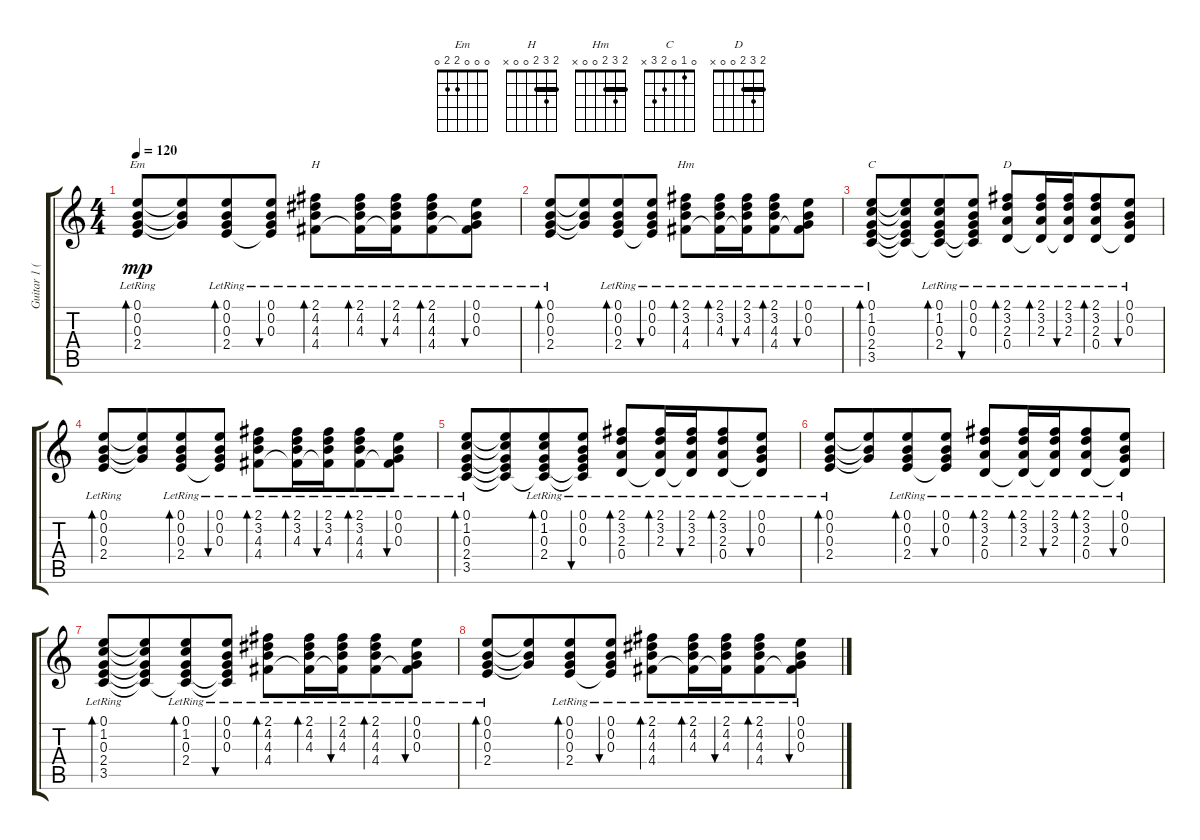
\track ("Guitar 1 (Ruythm)" "Guitar 1 (") {instrument acousticguitarsteel}
\staff {score tabs}
\tuning (E4 B3 G3 D3 A2 E2) {hide}
\chord ("Em" 0 0 0 2 2 0)
\chord ("H" 2 3 2 0 0 x) {barre 2}
\chord ("Hm" 2 3 2 0 0 x) {barre 2}
\chord ("C" 0 1 0 2 3 x)
\chord ("D" 2 3 2 0 0 x) {barre 2}
\ts (4 4)
\tempo 120
\clef g2
\ks c
(0.1{lr} 0.2{lr} 0.3{lr} 2.4{lr}).8{bd 120 ch "Em" dy mp} (0.1{t} 0.2{t} 0.3{t}).8{beam merge} (0.1{lr} 0.2{lr} 0.3{lr} 2.4{lr}).8{bd 120} (0.1{lr} 0.2{lr} 0.3{lr} 2.4{t}).8{bu 120} (2.1{lr} 4.2{lr} 4.3{lr} 4.4{lr}).8{bd 120 ch "H"} (2.1{lr} 4.2{lr} 4.3{lr} 4.4{t}).16{bd 120} (2.1{lr} 4.2{lr} 4.3{lr} 4.4{t}).16{bu 120 beam merge} (2.1{lr} 4.2{lr} 4.3{lr} 4.4{lr}).8{bd 120} (0.1{lr} 0.2{lr} 0.3{lr} 4.4{t}).8{bu 120} |
(0.1{lr} 0.2{lr} 0.3{lr} 2.4{lr}).8{bd 120} (0.1{t} 0.2{t} 0.3{t}).8{beam merge} (0.1{lr} 0.2{lr} 0.3{lr} 2.4{lr}).8{bd 120} (0.1{lr} 0.2{lr} 0.3{lr} 2.4{t}).8{bu 120} (2.1{lr} 3.2{lr} 4.3{lr} 4.4{lr}).8{bd 120 ch "Hm"} (2.1{lr} 3.2{lr} 4.3{lr} 4.4{t}).16{bd 120} (2.1{lr} 3.2{lr} 4.3{lr} 4.4{t}).16{bu 120 beam merge} (2.1{lr} 3.2{lr} 4.3{lr} 4.4{lr}).8{bd 120} (0.1{lr} 0.2{lr} 0.3{lr} 4.4{t}).8{bu 120} |
(0.1{lr} 1.2{lr} 0.3{lr} 2.4{lr} 3.5{lr}).8{bd 120 ch "C"} (0.1{t} 1.2{t} 0.3{t} 2.4{t} 3.5{t}).8{beam merge} (0.1{lr} 1.2{lr} 0.3{lr} 2.4{lr} 3.5{t}).8{bd 120} (0.1{lr} 0.2{lr} 0.3{lr} 2.4{t} 3.5{t}).8{bu 120} (2.1{lr} 3.2{lr} 2.3{lr} 0.4{lr}).8{bd 120 ch "D"} (2.1{lr} 3.2{lr} 2.3{lr} 0.4{t}).16{bd 120} (2.1{lr} 3.2{lr} 2.3{lr} 0.4{t}).16{bu 120 beam merge} (2.1{lr} 3.2{lr} 2.3{lr} 0.4{lr}).8{bd 120} (0.1{lr} 0.2{lr} 0.3{lr} 0.4{t}).8{bu 120} |
(0.1{lr} 0.2{lr} 0.3{lr} 2.4{lr}).8{bd 120 volume 0} (0.1{t} 0.2{t} 0.3{t}).8{beam merge} (0.1{lr} 0.2{lr} 0.3{lr} 2.4{lr}).8{bd 120} (0.1{lr} 0.2{lr} 0.3{lr} 2.4{t}).8{bu 120} (2.1{lr} 3.2{lr} 4.3{lr} 4.4{lr}).8{bd 120} (2.1{lr} 3.2{lr} 4.3{lr} 4.4{t}).16{bd 120} (2.1{lr} 3.2{lr} 4.3{lr} 4.4{t}).16{bu 120 beam merge} (2.1{lr} 3.2{lr} 4.3{lr} 4.4{lr}).8{bd 120} (0.1{lr} 0.2{lr} 0.3{lr} 4.4{t}).8{bu 120} |
(0.1{lr} 1.2{lr} 0.3{lr} 2.4{lr} 3.5{lr}).8{bd 120} (0.1{t} 1.2{t} 0.3{t} 2.4{t} 3.5{t}).8{beam merge} (0.1{lr} 1.2{lr} 0.3{lr} 2.4{lr} 3.5{t}).8{bd 120} (0.1{lr} 0.2{lr} 0.3{lr} 2.4{t} 3.5{t}).8{bu 120} (2.1{lr} 3.2{lr} 2.3{lr} 0.4{lr}).8{bd 120} (2.1{lr} 3.2{lr} 2.3{lr} 0.4{t}).16{bd 120} (2.1{lr} 3.2{lr} 2.3{lr} 0.4{t}).16{bu 120 beam merge} (2.1{lr} 3.2{lr} 2.3{lr} 0.4{lr}).8{bd 120} (0.1{lr} 0.2{lr} 0.3{lr} 0.4{t}).8{bu 120} |
(0.1{lr} 0.2{lr} 0.3{lr} 2.4{lr}).8{bd 120} (0.1{t} 0.2{t} 0.3{t}).8{beam merge} (0.1{lr} 0.2{lr} 0.3{lr} 2.4{lr}).8{bd 120} (0.1{lr} 0.2{lr} 0.3{lr} 2.4{t}).8{bu 120} (2.1{lr} 3.2{lr} 2.3{lr} 0.4{lr}).8{bd 120} (2.1{lr} 3.2{lr} 2.3{lr} 0.4{t}).16{bd 120} (2.1{lr} 3.2{lr} 2.3{lr} 0.4{t}).16{bu 120 beam merge} (2.1{lr} 3.2{lr} 2.3{lr} 0.4{lr}).8{bd 120} (0.1{lr} 0.2{lr} 0.3{lr} 0.4{t}).8{bu 120} |
(0.1{lr} 1.2{lr} 0.3{lr} 2.4{lr} 3.5{lr}).8{bd 120} (0.1{t} 1.2{t} 0.3{t} 2.4{t} 3.5{t}).8{beam merge} (0.1{lr} 1.2{lr} 0.3{lr} 2.4{lr} 3.5{t}).8{bd 120} (0.1{lr} 0.2{lr} 0.3{lr} 2.4{t} 3.5{t}).8{bu 120} (2.1{lr} 4.2{lr} 4.3{lr} 4.4{lr}).8{bd 120} (2.1{lr} 4.2{lr} 4.3{lr} 4.4{t}).16{bd 120} (2.1{lr} 4.2{lr} 4.3{lr} 4.4{t}).16{bu 120 beam merge} (2.1{lr} 4.2{lr} 4.3{lr} 4.4{lr}).8{bd 120} (0.1{lr} 0.2{lr} 0.3{lr} 4.4{t}).8{bu 120} |
(0.1{lr} 0.2{lr} 0.3{lr} 2.4{lr}).8{bd 120} (0.1{t} 0.2{t} 0.3{t}).8{beam merge} (0.1{lr} 0.2{lr} 0.3{lr} 2.4{lr}).8{bd 120} (0.1{lr} 0.2{lr} 0.3{lr} 2.4{t}).8{bu 120} (2.1{lr} 4.2{lr} 4.3{lr} 4.4{lr}).8{bd 120} (2.1{lr} 4.2{lr} 4.3{lr} 4.4{t}).16{bd 120} (2.1{lr} 4.2{lr} 4.3{lr} 4.4{t}).16{bu 120 beam merge} (2.1{lr} 4.2{lr} 4.3{lr} 4.4{lr}).8{bd 120} (0.1{lr} 0.2{lr} 0.3{lr} 4.4{t}).8{bu 120}
